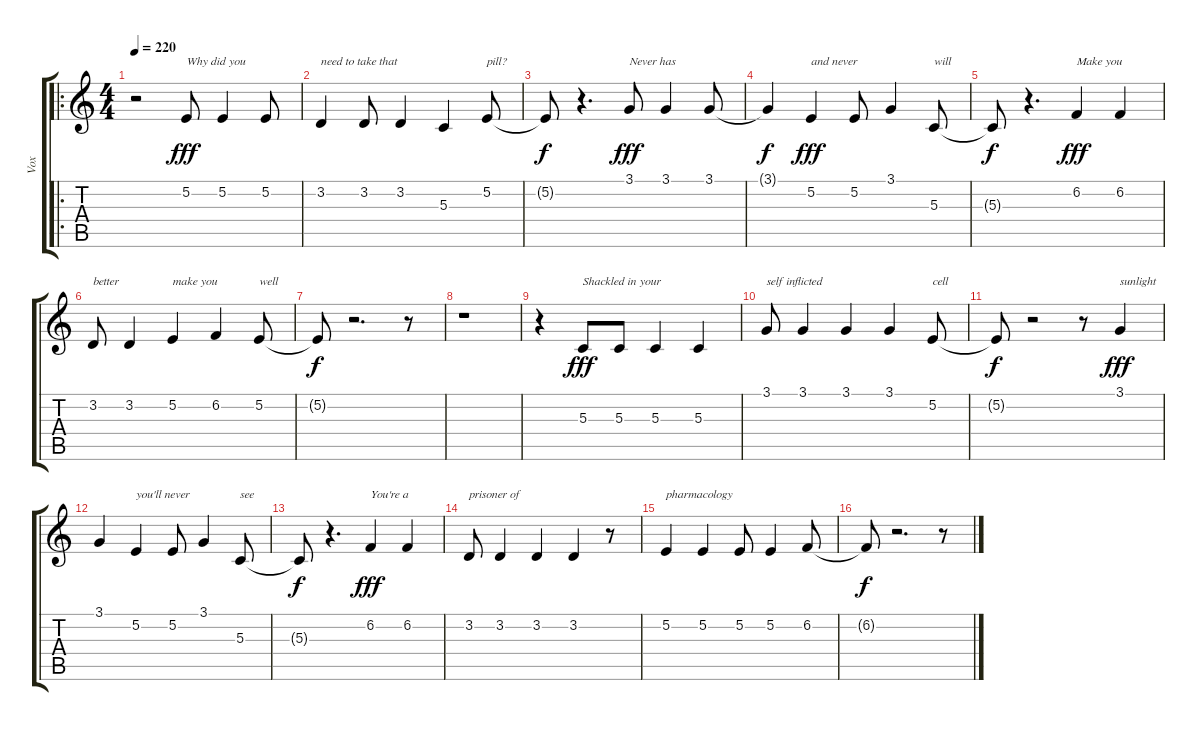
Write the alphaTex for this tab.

\track ("Vox" "Vox") {instrument stringensemble1}
\staff {score tabs}
\tuning (E4 B3 G3 D3 A2 E2) {hide}
\ro
\ts (4 4)
\tempo 220
\clef g2
\ks c
r.2{dy fff instrument stringensemble1} 5.2.8{txt "Why did you"} 5.2.4 5.2.8 |
3.2.4{txt "need to take that"} 3.2.8 3.2.4 5.3.4 5.2.8{txt "pill?"} |
5.2{t}.8{dy f} r.4{d} 3.1.8{txt "Never has" dy fff} 3.1.4 3.1.8 |
3.1{t}.4{dy f} 5.2.4{txt "and never" dy fff} 5.2.8 3.1.4 5.3.8{txt "will"} |
5.3{t}.8{dy f} r.4{d} 6.2.4{txt "Make you" dy fff} 6.2.4 |
3.2.8{txt "better"} 3.2.4 5.2.4{txt "make you"} 6.2.4 5.2.8{txt "well"} |
5.2{t}.8{dy f} r.2{d} r.8 |
r.1 |
r.4 5.3.8{txt "Shackled in your" dy fff} 5.3.8 5.3.4 5.3.4 |
3.1.8{txt "self inflicted"} 3.1.4 3.1.4 3.1.4 5.2.8{txt "cell"} |
5.2{t}.8{dy f} r.2 r.8 3.1.4{txt "sunlight" dy fff} |
3.1.4 5.2.4{txt "you'll never"} 5.2.8 3.1.4 5.3.8{txt "see"} |
5.3{t}.8{dy f} r.4{d} 6.2.4{txt "You're a" dy fff} 6.2.4 |
3.2.8{txt "prisoner of"} 3.2.4 3.2.4 3.2.4 r.8 |
5.2.4{txt "pharmacology"} 5.2.4 5.2.8 5.2.4 6.2.8 |
6.2{t}.8{dy f} r.2{d} r.8
